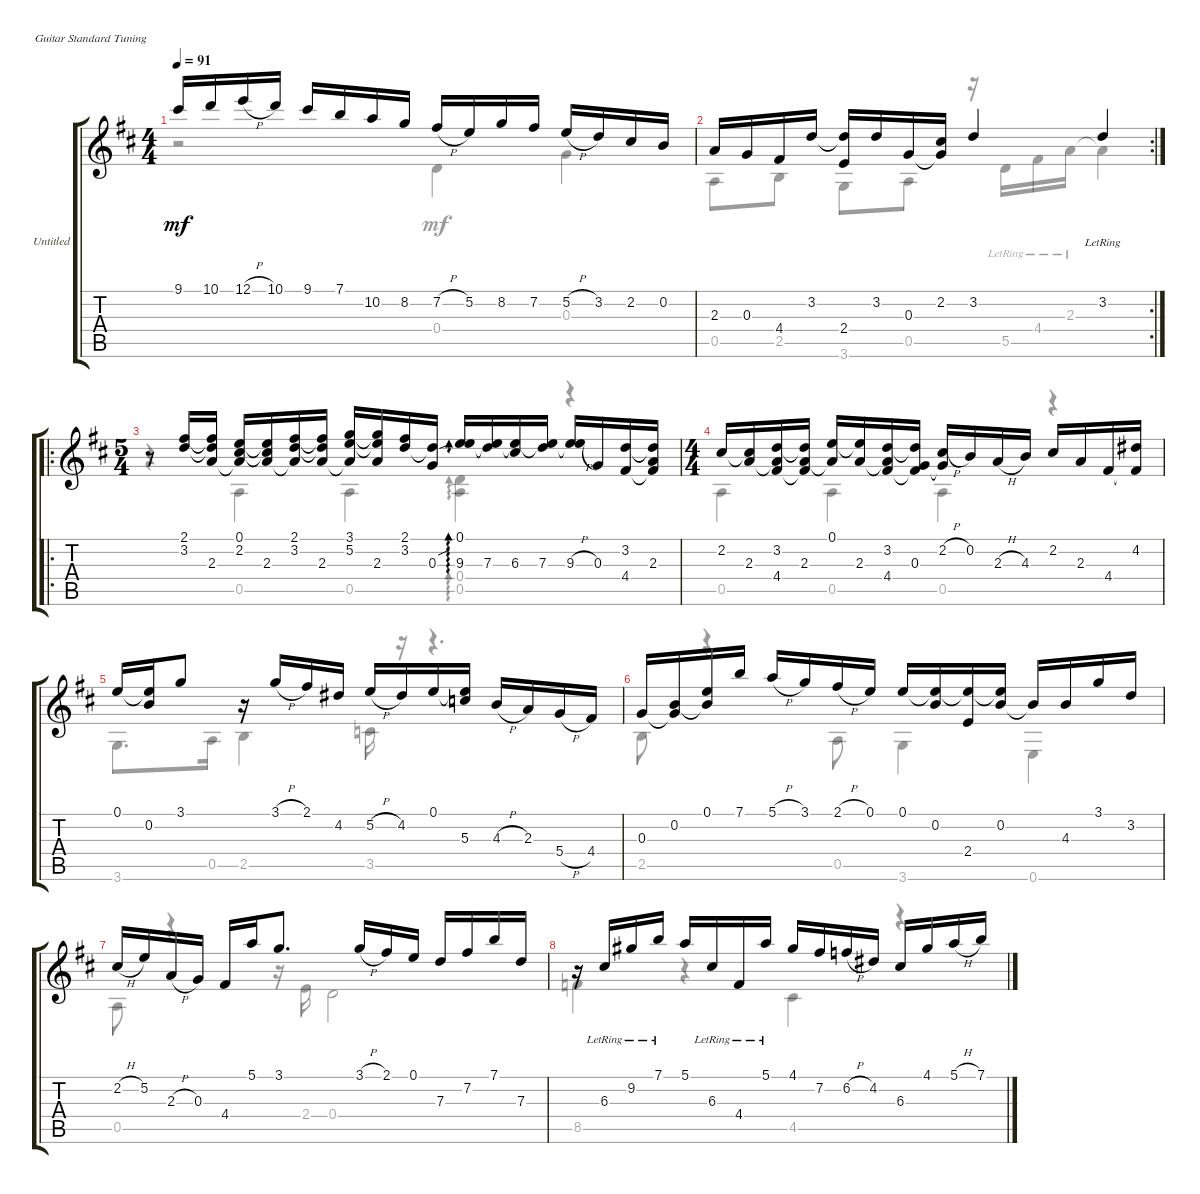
\bracketExtendMode groupsimilarinstruments
\firstSystemTrackNameOrientation horizontal
\otherSystemsTrackNameOrientation horizontal
\track ("Untitled" "Untitled") {instrument acousticguitarnylon}
\staff {score tabs}
\tuning (E4 B3 G3 D3 A2 E2)
\voice
\ts (4 4)
\tempo 91
\clef g2
\ks bminor
9.1.16{dy mf} 10.1.16 12.1{h}.16 10.1.16 9.1.16 7.1.16 10.2.16 8.2.16 7.2{h}.16 5.2.16 8.2.16 7.2.16 5.2{h}.16 3.2.16 2.2.16 0.2.16 |
\rc 2
2.3.16 0.3.16 4.4.16 3.2.16 (3.2{t} 2.4).16 3.2.16 0.3.16 (2.2 0.3{t}).16 3.2.4 3.2{lr}.4 |
\ro
\ts (5 4)
r.8 (2.1 3.2).16 (2.1{t} 3.2{t} 2.3).16 (0.1 2.2 2.3{t}).16 (0.1{t} 2.2{t} 2.3).16 (2.1 3.2 2.3{t}).16 (2.1{t} 3.2{t} 2.3).16 (3.1 5.2 2.3{t}).16 (3.1{t} 5.2{t} 2.3).16 (2.1 3.2).16 (3.2{sou t} 0.3).16 (0.1 9.3).16{ad 0} (0.1{t} 7.3).16 (0.1{t} 6.3).16 (0.1{t} 7.3).16 (0.1{t} 9.3{h}).16 0.3.16 (3.2 4.4).16 (3.2{t} 2.3 4.4{t}).16 |
\ts (4 4)
2.2.16 (2.2{t} 2.3).16 (3.2 2.3{t} 4.4).16 (3.2{t} 2.3 4.4{t}).16 (0.1 2.3{t}).16 (0.1{t} 2.3).16 (3.2 2.3{t} 4.4).16 (3.2{t} 0.3 4.4{t}).16 (2.2{h} 0.3{t}).16 0.2.16 2.3{h}.16 4.3.16 2.2.16 2.3.16 4.4.16 (4.2 4.4{t}).16 |
0.1.16 (0.1{t} 0.2).16 3.1.8 r.16 3.1{h}.16 2.1.16 4.2.16 5.2{h}.16 4.2.16 0.1.16 (0.1{t} 5.3).16 4.3{h}.16 2.3.16 5.4{h}.16 4.4.16 |
0.3.16 (0.2 0.3{t}).16 (0.1 0.2{t}).16 7.1.16 5.1{h}.16 3.1.16 2.1{h}.16 0.1.16 0.1.16 (0.1{t} 0.2).16 (0.1{t} 2.4).16 (0.1{t} 0.2).16 0.2{t}.16 4.3.16 3.1.16 3.2.16 |
2.2{h}.16 5.2.16 2.3{h}.16 0.3.16 4.4.16 5.1.16 3.1.8{d} 3.1{h}.16 2.1.16 0.1.16 7.3.16 7.2.16 7.1.16 7.3.16 |
r.16 6.3{lr}.16 9.2{lr}.16 7.1{lr}.16 5.1.16 6.3{lr}.16 4.4{lr}.16 5.1{lr}.16 4.1.16 7.2.16 6.2{h}.16 4.2.16 6.3.16 4.1.16 5.1{h}.16 7.1.16
\voice
\clef g2
\ottava regular
\simile none
\ks bminor
r.2{dy mf} 0.4.4 0.3.4 |
0.5.8 2.5.8 3.6.8 0.5.8 r.16 5.5{lr}.16 4.4{lr}.16 2.3{lr}.16 2.3{t}.4 |
r.4 0.5.4 0.5.4 (0.4 0.5).4{ad 0} r.4 |
0.5.4 0.5.4 0.5.4 r.4 |
3.6.8{d} 0.5.16 2.5.4 3.5.16 r.16 r.4{d} |
2.5.8 r.4 0.5.8 3.6.4 0.6.4 |
0.5.8 r.4 r.16 2.4.16 0.4.2 |
8.5.4 r.4 4.5.4 r.4
